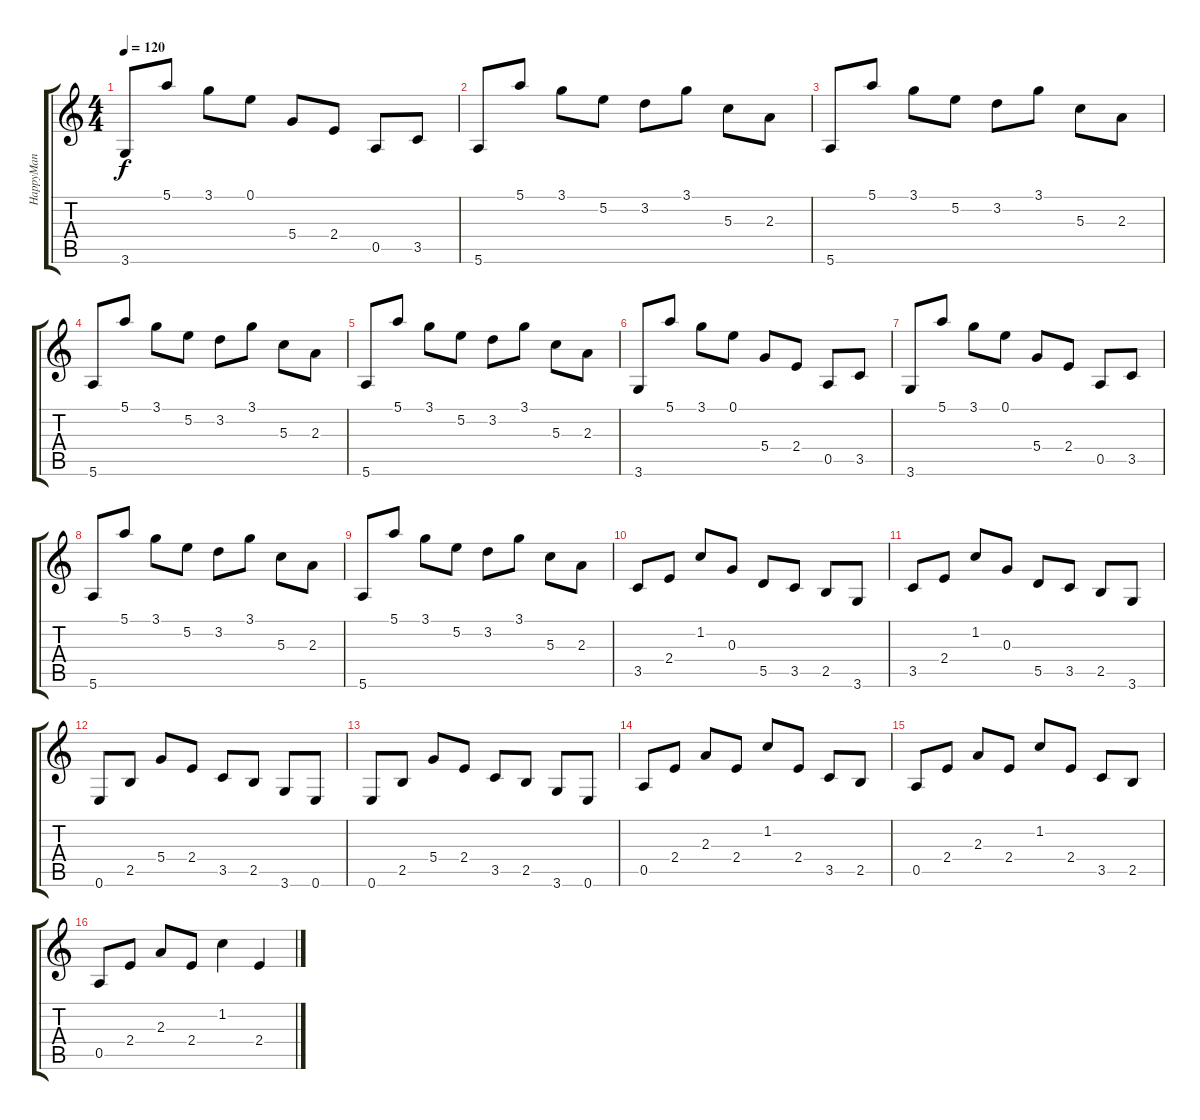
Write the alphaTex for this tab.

\track ("HappyMan" "HappyMan") {instrument acousticguitarsteel}
\staff {score tabs}
\tuning (E4 B3 G3 D3 A2 E2) {hide}
\ts (4 4)
\tempo 120
\clef g2
\ks c
3.6.8{dy f} 5.1.8 3.1.8 0.1.8 5.4.8 2.4.8 0.5.8 3.5.8 |
5.6.8 5.1.8 3.1.8 5.2.8 3.2.8 3.1.8 5.3.8 2.3.8 |
5.6.8 5.1.8 3.1.8 5.2.8 3.2.8 3.1.8 5.3.8 2.3.8 |
5.6.8 5.1.8 3.1.8 5.2.8 3.2.8 3.1.8 5.3.8 2.3.8 |
5.6.8 5.1.8 3.1.8 5.2.8 3.2.8 3.1.8 5.3.8 2.3.8 |
3.6.8 5.1.8 3.1.8 0.1.8 5.4.8 2.4.8 0.5.8 3.5.8 |
3.6.8 5.1.8 3.1.8 0.1.8 5.4.8 2.4.8 0.5.8 3.5.8 |
5.6.8 5.1.8 3.1.8 5.2.8 3.2.8 3.1.8 5.3.8 2.3.8 |
5.6.8 5.1.8 3.1.8 5.2.8 3.2.8 3.1.8 5.3.8 2.3.8 |
3.5.8 2.4.8 1.2.8 0.3.8 5.5.8 3.5.8 2.5.8 3.6.8 |
3.5.8{volume 13} 2.4.8 1.2.8 0.3.8 5.5.8 3.5.8 2.5.8 3.6.8 |
0.6.8{volume 12} 2.5.8 5.4.8 2.4.8 3.5.8 2.5.8 3.6.8 0.6.8 |
0.6.8{volume 13} 2.5.8 5.4.8 2.4.8 3.5.8 2.5.8 3.6.8 0.6.8 |
0.5.8{volume 12} 2.4.8 2.3.8 2.4.8 1.2.8 2.4.8 3.5.8 2.5.8 |
0.5.8 2.4.8 2.3.8 2.4.8 1.2.8 2.4.8 3.5.8 2.5.8 |
0.5.8 2.4.8 2.3.8 2.4.8 1.2.4 2.4.4
